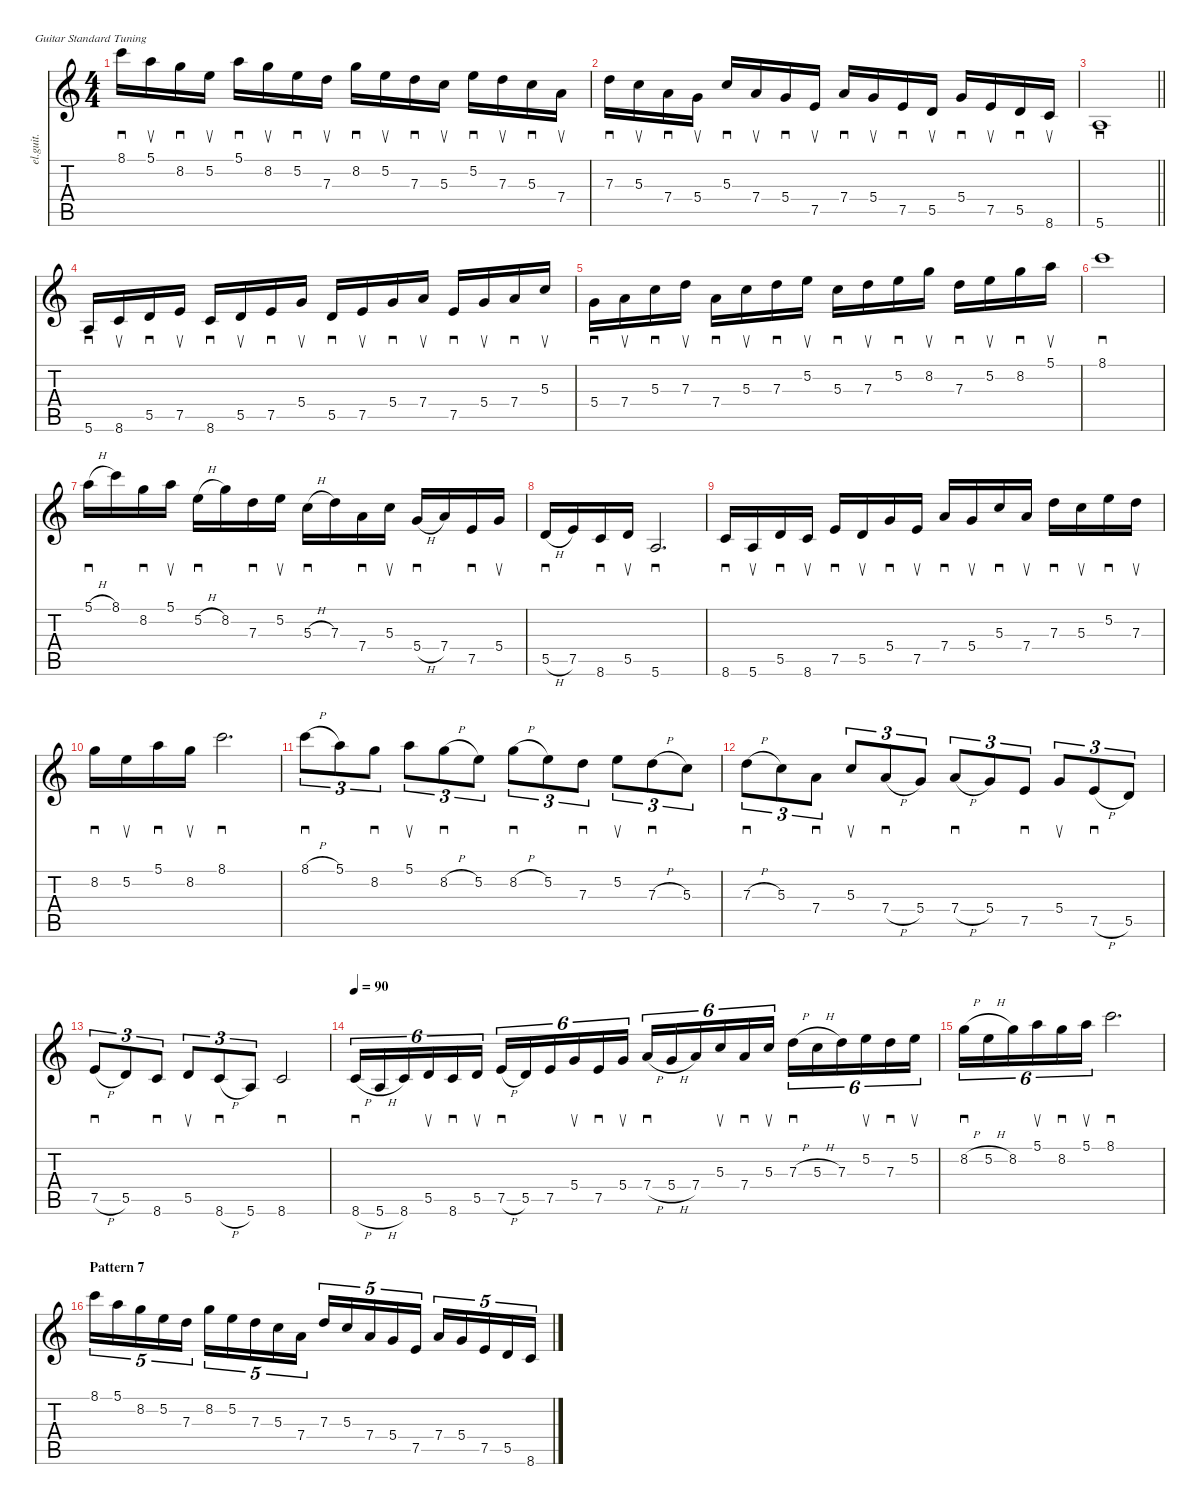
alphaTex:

\defaultSystemsLayout 4
\hideDynamics
\bracketExtendMode nobrackets
\track ("Clean Guitar" "el.guit.") {instrument electricguitarclean}
\staff {score tabs}
\tuning (E4 B3 G3 D3 A2 E2)
\ts (4 4)
\tempo (90 hide)
\clef g2
\ks c
8.1.16{sd dy mf instrument electricguitarclean beam Down} 5.1.16{su beam Down} 8.2.16{sd beam Down} 5.2.16{su beam Down} 5.1.16{sd beam Down} 8.2.16{su beam Down} 5.2.16{sd beam Down} 7.3.16{su beam Down} 8.2.16{sd beam Down} 5.2.16{su beam Down} 7.3.16{sd beam Down} 5.3.16{su beam Down} 5.2.16{sd beam Down} 7.3.16{su beam Down} 5.3.16{sd beam Down} 7.4.16{su beam Down} |
7.3.16{sd beam Down} 5.3.16{su beam Down} 7.4.16{sd beam Down} 5.4.16{su beam Down} 5.3.16{sd beam Up} 7.4.16{su beam Up} 5.4.16{sd beam Up} 7.5.16{su beam Up} 7.4.16{sd beam Up} 5.4.16{su beam Up} 7.5.16{sd beam Up} 5.5.16{su beam Up} 5.4.16{sd beam Up} 7.5.16{su beam Up} 5.5.16{sd beam Up} 8.6.16{su beam Up} |
\barLineRight lightlight
5.6.1{sd beam Up} |
5.6.16{sd beam Up} 8.6.16{su beam Up} 5.5.16{sd beam Up} 7.5.16{su beam Up} 8.6.16{sd beam Up} 5.5.16{su beam Up} 7.5.16{sd beam Up} 5.4.16{su beam Up} 5.5.16{sd beam Up} 7.5.16{su beam Up} 5.4.16{sd beam Up} 7.4.16{su beam Up} 7.5.16{sd beam Up} 5.4.16{su beam Up} 7.4.16{sd beam Up} 5.3.16{su beam Up} |
5.4.16{sd beam Down} 7.4.16{su beam Down} 5.3.16{sd beam Down} 7.3.16{su beam Down} 7.4.16{sd beam Down} 5.3.16{su beam Down} 7.3.16{sd beam Down} 5.2.16{su beam Down} 5.3.16{sd beam Down} 7.3.16{su beam Down} 5.2.16{sd beam Down} 8.2.16{su beam Down} 7.3.16{sd beam Down} 5.2.16{su beam Down} 8.2.16{sd beam Down} 5.1.16{su beam Down} |
8.1.1{sd beam Down} |
5.1{h}.16{sd beam Down} 8.1.16{beam Down} 8.2.16{sd beam Down} 5.1.16{su beam Down} 5.2{h}.16{sd beam Down} 8.2.16{beam Down} 7.3.16{sd beam Down} 5.2.16{su beam Down} 5.3{h}.16{sd beam Down} 7.3.16{beam Down} 7.4.16{sd beam Down} 5.3.16{su beam Down} 5.4{h}.16{sd beam Up} 7.4.16{beam Up} 7.5.16{sd beam Up} 5.4.16{su beam Up} |
5.5{h}.16{sd beam Up} 7.5.16{beam Up} 8.6.16{sd beam Up} 5.5.16{su beam Up} 5.6.2{d sd beam Up} |
\scale
0.157525 8.6.16{sd beam Up} 5.6.16{su beam Up} 5.5.16{sd beam Up} 8.6.16{su beam Up} 7.5.16{sd beam Up} 5.5.16{su beam Up} 5.4.16{sd beam Up} 7.5.16{su beam Up} 7.4.16{sd beam Up} 5.4.16{su beam Up} 5.3.16{sd beam Up} 7.4.16{su beam Up} 7.3.16{sd beam Down} 5.3.16{su beam Down} 5.2.16{sd beam Down} 7.3.16{su beam Down} |
8.2.16{sd beam Down} 5.2.16{su beam Down} 5.1.16{sd beam Down} 8.2.16{su beam Down} 8.1.2{d sd beam Down} |
8.1{h}.8{sd tu (3 2) beam Down} 5.1.8{tu (3 2) beam Down} 8.2.8{sd tu (3 2) beam Down} 5.1.8{su tu (3 2) beam Down} 8.2{h}.8{sd tu (3 2) beam Down} 5.2.8{tu (3 2) beam Down} 8.2{h}.8{sd tu (3 2) beam Down} 5.2.8{tu (3 2) beam Down} 7.3.8{sd tu (3 2) beam Down} 5.2.8{su tu (3 2) beam Down} 7.3{h}.8{sd tu (3 2) beam Down} 5.3.8{tu (3 2) beam Down} |
7.3{h}.8{sd tu (3 2) beam Down} 5.3.8{tu (3 2) beam Down} 7.4.8{sd tu (3 2) beam Down} 5.3.8{su tu (3 2) beam Up} 7.4{h}.8{sd tu (3 2) beam Up} 5.4.8{tu (3 2) beam Up} 7.4{h}.8{sd tu (3 2) beam Up} 5.4.8{tu (3 2) beam Up} 7.5.8{sd tu (3 2) beam Up} 5.4.8{su tu (3 2) beam Up} 7.5{h}.8{sd tu (3 2) beam Up} 5.5.8{tu (3 2) beam Up} |
7.5{h}.8{sd tu (3 2) beam Up} 5.5.8{tu (3 2) beam Up} 8.6.8{sd tu (3 2) beam Up} 5.5.8{su tu (3 2) beam Up} 8.6{h}.8{sd tu (3 2) beam Up} 5.6.8{tu (3 2) beam Up} 8.6.2{sd beam Up} |
\tempo 90
8.6{h}.16{sd tu (6 4) beam Up} 5.6{h}.16{tu (6 4) beam Up} 8.6.16{tu (6 4) beam Up} 5.5.16{su tu (6 4) beam Up} 8.6.16{sd tu (6 4) beam Up} 5.5.16{su tu (6 4) beam Up} 7.5{h}.16{sd tu (6 4) beam Up} 5.5.16{tu (6 4) beam Up} 7.5.16{tu (6 4) beam Up} 5.4.16{su tu (6 4) beam Up} 7.5.16{sd tu (6 4) beam Up} 5.4.16{su tu (6 4) beam Up} 7.4{h}.16{sd tu (6 4) beam Up} 5.4{h}.16{tu (6 4) beam Up} 7.4.16{tu (6 4) beam Up} 5.3.16{su tu (6 4) beam Up} 7.4.16{sd tu (6 4) beam Up} 5.3.16{su tu (6 4) beam Up} 7.3{h}.16{sd tu (6 4) beam Down} 5.3{h}.16{tu (6 4) beam Down} 7.3.16{tu (6 4) beam Down} 5.2.16{su tu (6 4) beam Down} 7.3.16{sd tu (6 4) beam Down} 5.2.16{su tu (6 4) beam Down} |
8.2{h}.16{sd tu (6 4) beam Down} 5.2{h}.16{tu (6 4) beam Down} 8.2.16{tu (6 4) beam Down} 5.1.16{su tu (6 4) beam Down} 8.2.16{sd tu (6 4) beam Down} 5.1.16{su tu (6 4) beam Down} 8.1.2{d sd beam Down} |
\section ("" "Pattern 7")
8.1.16{tu (5 4) beam Down} 5.1.16{tu (5 4) beam Down} 8.2.16{tu (5 4) beam Down} 5.2.16{tu (5 4) beam Down} 7.3.16{tu (5 4) beam Down} 8.2.16{tu (5 4) beam Down} 5.2.16{tu (5 4) beam Down} 7.3.16{tu (5 4) beam Down} 5.3.16{tu (5 4) beam Down} 7.4.16{tu (5 4) beam Down} 7.3.16{tu (5 4) beam Up} 5.3.16{tu (5 4) beam Up} 7.4.16{tu (5 4) beam Up} 5.4.16{tu (5 4) beam Up} 7.5.16{tu (5 4) beam Up} 7.4.16{tu (5 4) beam Up} 5.4.16{tu (5 4) beam Up} 7.5.16{tu (5 4) beam Up} 5.5.16{tu (5 4) beam Up} 8.6.16{tu (5 4) beam Up}
